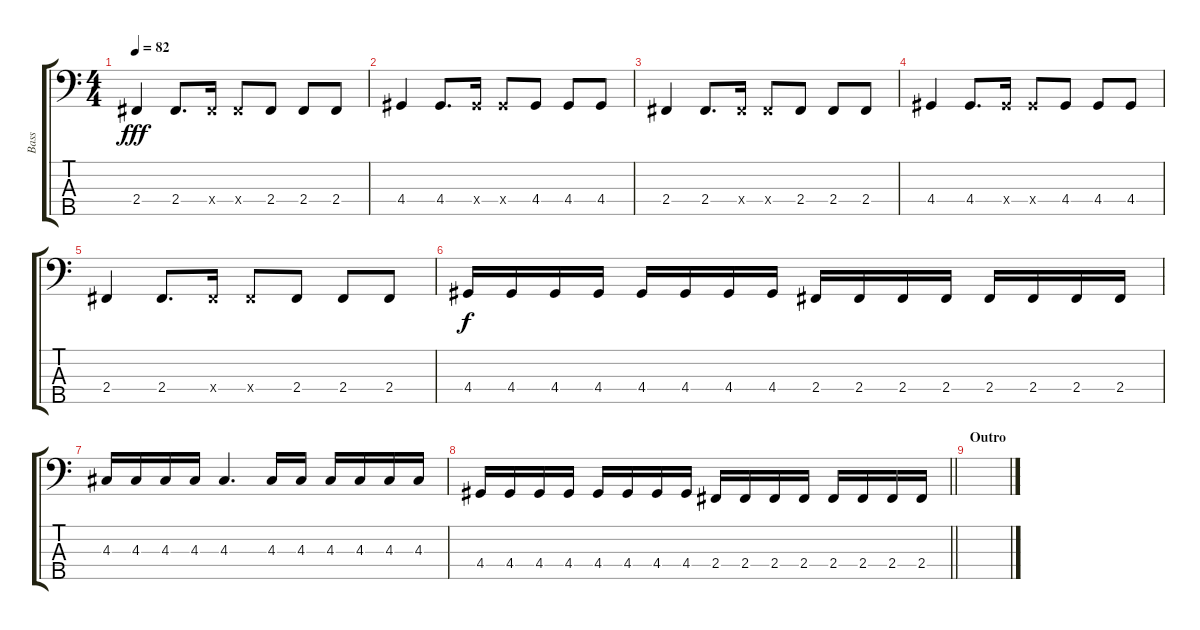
\track ("Bass" "Bass") {instrument electricbasspick}
\staff {score tabs}
\tuning (G2 D2 A1 E1 B0) {hide}
\ts (4 4)
\tempo 82
\clef f4
\ks c
2.4.4{dy fff} 2.4.8{d} 2.4{x}.16 2.4{x}.8 2.4.8 2.4.8 2.4.8 |
4.4.4 4.4.8{d} 4.4{x}.16 4.4{x}.8 4.4.8 4.4.8 4.4.8 |
2.4.4 2.4.8{d} 2.4{x}.16 2.4{x}.8 2.4.8 2.4.8 2.4.8 |
4.4.4 4.4.8{d} 4.4{x}.16 4.4{x}.8 4.4.8 4.4.8 4.4.8 |
2.4.4 2.4.8{d} 2.4{x}.16 2.4{x}.8 2.4.8 2.4.8 2.4.8 |
4.4.16{dy f} 4.4.16 4.4.16 4.4.16 4.4.16 4.4.16 4.4.16 4.4.16 2.4.16 2.4.16 2.4.16 2.4.16 2.4.16 2.4.16 2.4.16 2.4.16 |
4.3.16 4.3.16 4.3.16 4.3.16 4.3.4{d} 4.3.16 4.3.16 4.3.16 4.3.16 4.3.16 4.3.16 |
\barLineRight lightlight
4.4.16 4.4.16 4.4.16 4.4.16 4.4.16 4.4.16 4.4.16 4.4.16 2.4.16 2.4.16 2.4.16 2.4.16 2.4.16 2.4.16 2.4.16 2.4.16 |
\section ("" "Outro")
